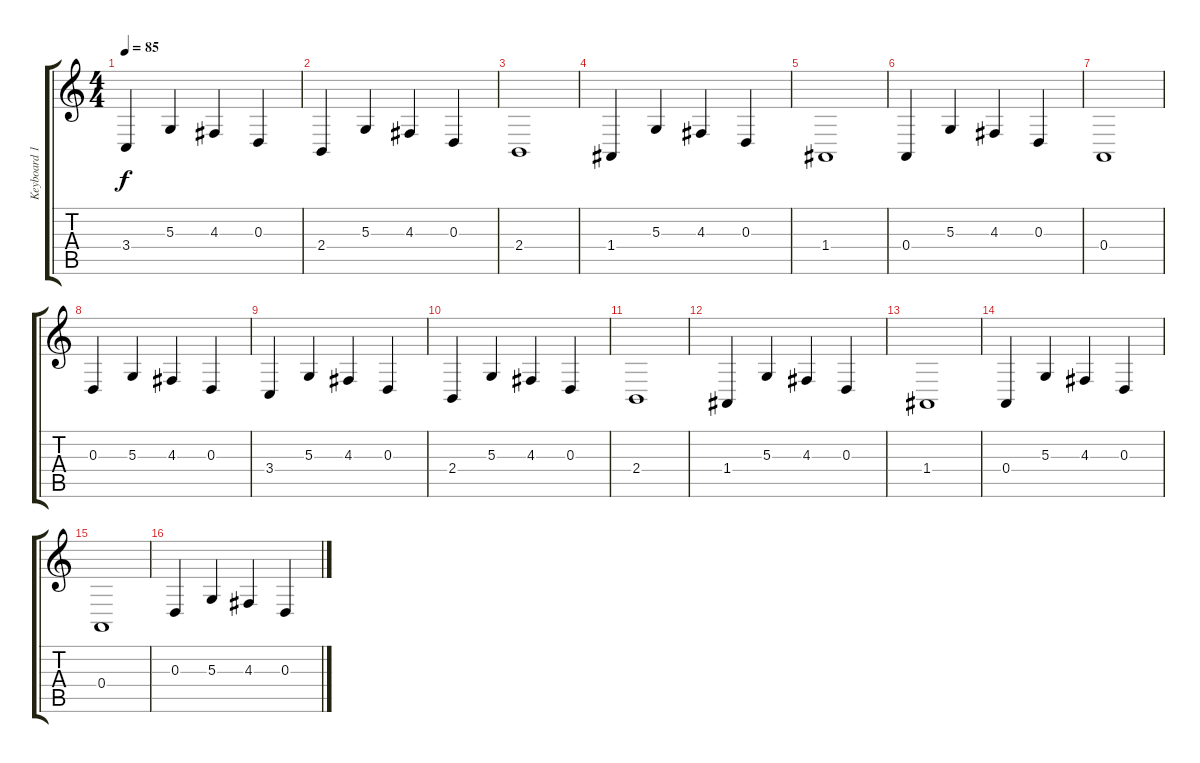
\track ("Keyboard 1" "Keyboard 1") {instrument tremolostrings}
\staff {score tabs}
\tuning (B3 Gb3 D3 A2 E2 B1) {hide}
\ts (4 4)
\tempo 85
\clef g2
\ks c
3.4.4{dy f} 5.3.4 4.3.4 0.3.4 |
2.4.4 5.3.4 4.3.4 0.3.4 |
2.4.1 |
1.4.4 5.3.4 4.3.4 0.3.4 |
1.4.1 |
0.4.4 5.3.4 4.3.4 0.3.4 |
0.4.1 |
0.3.4 5.3.4 4.3.4 0.3.4 |
3.4.4 5.3.4 4.3.4 0.3.4 |
2.4.4 5.3.4 4.3.4 0.3.4 |
2.4.1 |
1.4.4 5.3.4 4.3.4 0.3.4 |
1.4.1 |
0.4.4 5.3.4 4.3.4 0.3.4 |
0.4.1 |
0.3.4 5.3.4 4.3.4 0.3.4
